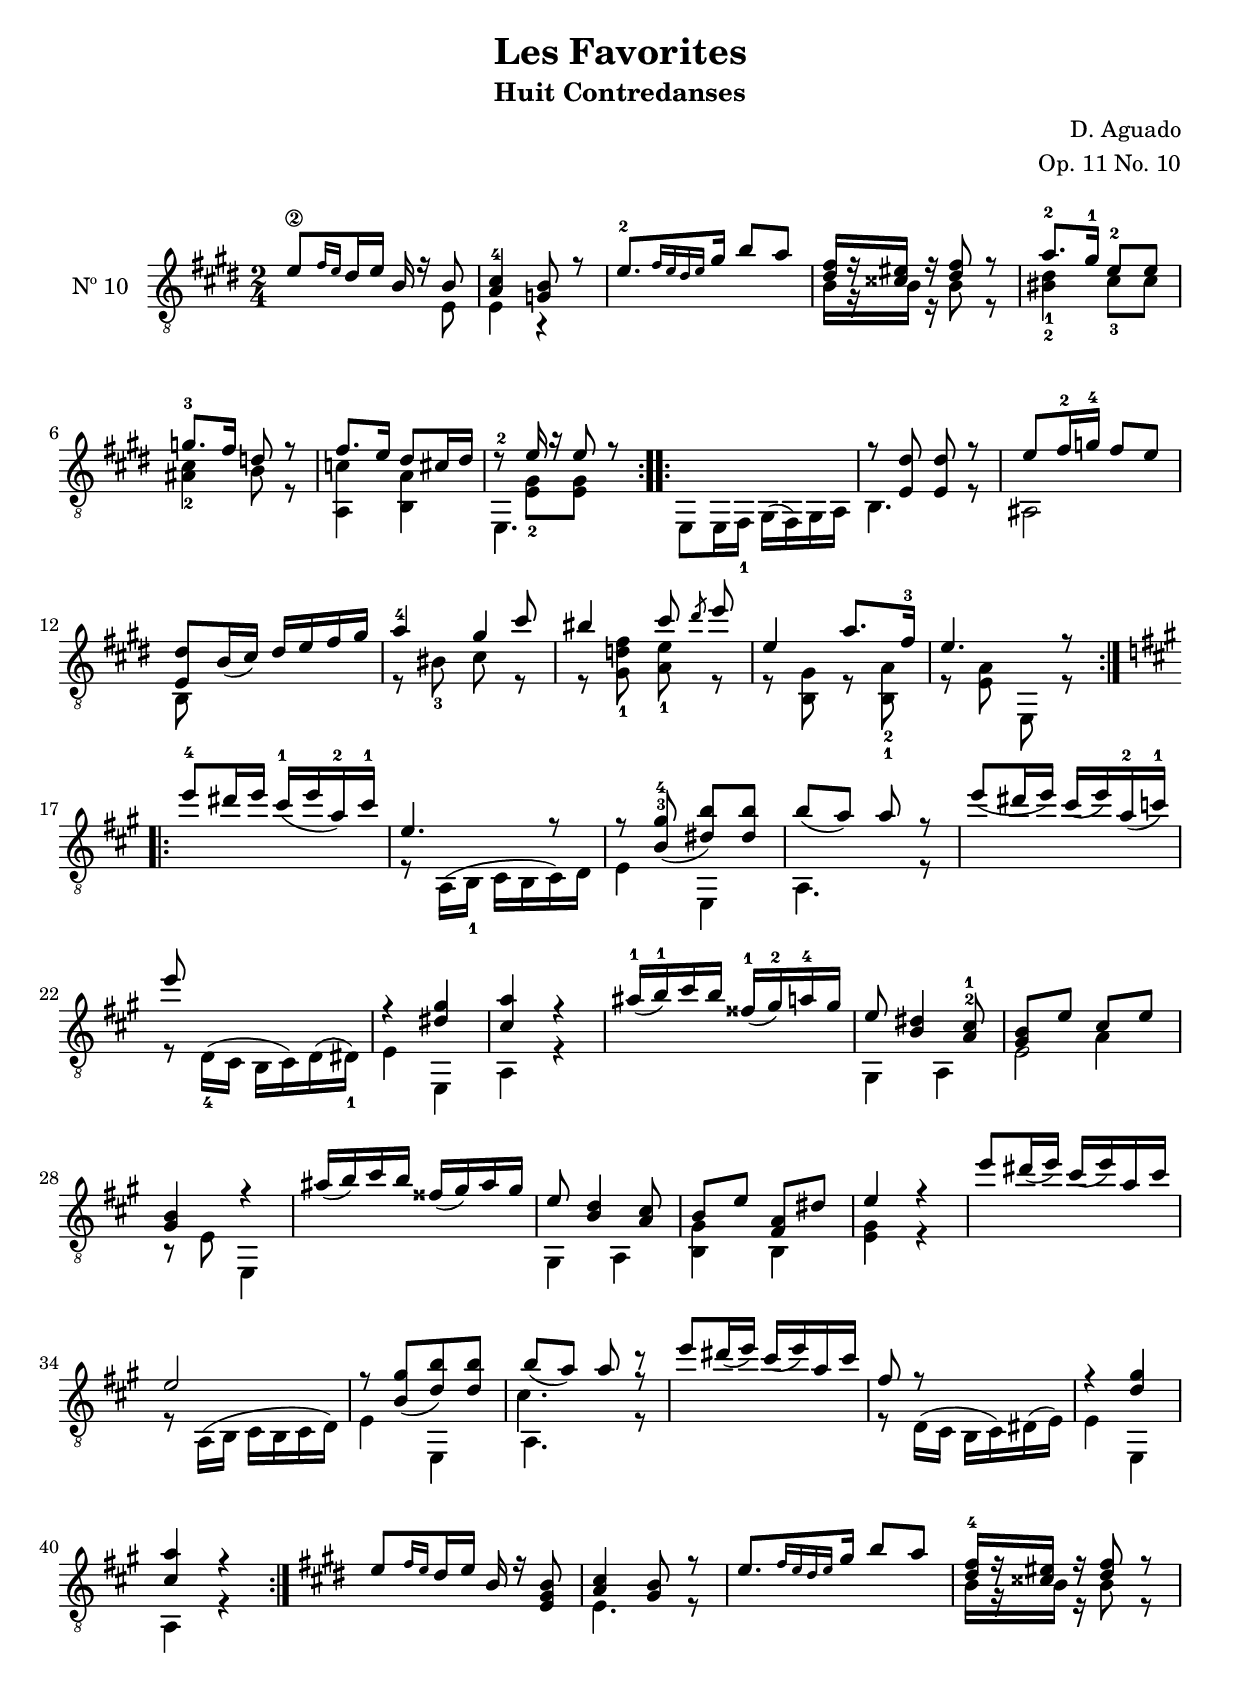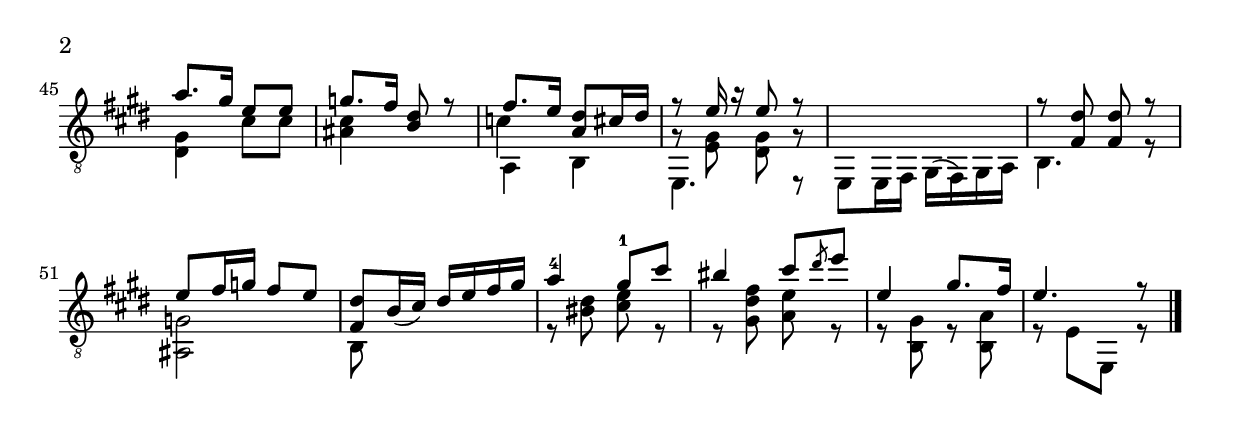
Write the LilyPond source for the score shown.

\version "2.19.32"

\header {
  title = "Les Favorites"
  subtitle = "Huit Contredanses"
  composer = "D. Aguado"
  opus = "Op. 11 No. 10"
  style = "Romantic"
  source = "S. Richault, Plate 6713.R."
  date = "1846"
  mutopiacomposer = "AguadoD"
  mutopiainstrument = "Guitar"
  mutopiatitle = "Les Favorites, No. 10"
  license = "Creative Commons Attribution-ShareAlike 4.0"
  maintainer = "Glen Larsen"
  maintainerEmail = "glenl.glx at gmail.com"
}

\paper {
  % add space between composer/opus markup and first staff
  markup-system-spacing #'padding = #3
  % add a little space between composer and opus
  markup-markup-spacing #'padding = #1.2
  top-margin = #8
  bottom-margin = #12
}

mbreak = {} % { \break }
global = {
  \time 2/4
  \key e \major
}

upperVoice = \relative c' {
  \voiceOne
  \slurDown
  \set stringNumberOrientations = #'(up)
  \set fingeringOrientations = #'(up)
  \repeat volta 2 {
    <e\2>8[ \grace{fis16[ e]} dis16 e] b r b8 |
    <a cis-4>4 <g b>8 r |
    <e'-2>8.[ \grace{fis16[ e dis e16]} gis16] b8 a |
    <dis, fis>16[ r <cisis eis>16] r <dis fis>8 r |
    <a'-2>8. <gis-1>16 <e-2>8 e |
    <g-3>8. fis16 d8 r |

    \mbreak
    fis8. e16 dis8 cis16 dis |
    d8\rest e16 r e8 s |
  }
  \repeat volta 2 {
    s2 |
    r8 <e, dis'> q r |
    e'8 <fis-2>16 <g-4> fis8 e |
    <e, dis'>8 b'16( cis) dis e fis gis |
    << {\voiceOne <a-4>4 gis} \\ {\voiceThree s4 s8 cis8} >> |

    \mbreak
    bis4 cis8\noBeam \slashedGrace{dis8} e |
    e,4 a8. <fis-3>16 |
    e4. r8 |
  }
  \repeat volta 2 {
    \key a\major
    <e'-4>8 dis16 e <cis-1>16( e <a,-2>) <cis-1> |
    e,4. r8 |
    r8 <b-3 gis'-4>( <dis b'>) q |
    b'8( a) a r |

    \mbreak
    e'8( dis16 e) cis( e) <a,-2>( <c-1>) |
    e8 s s4 |
    r4 <dis, gis> |
    <cis a'>4 r |
    <ais'-1>16( <b-1>) cis b <fisis-1>( <gis-2>) <a-4> gis |

    e8 <b dis>4 <a-2 cis-1>8 |
    <gis b>8 e' cis e |
    <gis, b>4 r |

    \mbreak
    ais'16( b) cis b fisis( gis) ais gis |
    e8 <b d>4 <a cis>8 |
    b8 e <fis, a> dis' |
    e4 r |
    e'8 dis16( e) cis( e) a, cis |
    e,2 |
    r8 <b gis'>8[( <d b'>) q] |
    
    \mbreak
    b'8( a) a r |
    e'8 dis16( e) cis( e) a, cis |
    fis,8 r s4 |
    r4 <d gis> |
    <cis a'>4 r |
  }
  \key e \major
  e8[ \grace{fis16[ e]} dis16 e] b r <e, gis b>8 |
  <a cis>4 <gis b>8 r |

  \mbreak
  e'8.[ \grace{fis16[ e dis e]} gis16] b8 a |
  <dis,-4 fis>16[ r <cisis eis>16] r <dis fis>8 r |
  a'8. gis16 e8 e |
  g8. fis16 <b, dis>8 r |
  fis'8. e16 <a, dis>8 cis16 dis |
  r8 e16 r e8 r |
  s2 |

  \mbreak
  r8 <fis, dis'> q r |
  e'8 fis16 g fis8 e |
  <fis, dis'>8 b16( cis) dis e fis gis |
  <a-4>4 <gis-1>8 cis8 |
  bis4 cis8 \slashedGrace{dis} e |
  e,4 gis8. fis16 |
  e4. r8 |

  \bar "|."
}

lowerVoice = \relative c {
  \voiceTwo
  \slurUp
  \set stringNumberOrientations = #'(down)
  \set fingeringOrientations = #'(down)
  s4 s8 e |
  e4 r |
  s2 |
  b'16[ r b] r b8 r |
  <bis-2 dis-1>4 <cis-3>8 cis |
  <ais-2 cis>4 b8 r |

  <a, c'>4 <b a'> |
  << {
    \voiceTwo <e,-2>4. s8
  } \\ {
    \set fingeringOrientations = #'(down)
    \voiceThree\stemDown s8 <e'-2 gis>8[ <e gis>8] r
  } >> |
  e,8 e16 <fis-1> gis( fis) gis a |
  b4. r8 |
  ais2 |
  b8 s s4 |
  r8 <bis'-3> cis r |

  r8 <gis-1 d' fis> <a-1 e'> r |
  r8 <b, gis'>8 r <b-1 a'-2> |
  r8 <e a> e, r |
  s2 |
  r8 a16( <b-1> cis b cis) d |
  e4 e, |
  a4. r8 |

  s2 |
  r8 <d-4>16( cis b cis) d( <dis-1>) |
  e4 e, |
  a4 r |
  s2 |
  gis4 a |
  << {\voiceTwo e'2} \\ {\voiceThree\stemDown s4 a} >> |
  r8 e e,4 |

  s2 |
  gis4 a |
  <b gis'>4 b |
  <e gis>4 r |
  s2 |
  r8 a,16( b cis b cis d)
  e4 e, |

  << {\voiceTwo a4. r8 } \\ {\voiceThree\stemDown cis'4. r8 } >> |
  s2 |
  r8 d,16( cis b cis) dis( e) |
  e4 e, |
  a4 r |
  s2 |
  e'4. r8 |

  s2 |
  b'16[ r b] r b8 r |
  <gis dis>4 cis8 cis |
  <ais cis>4 s |
  << {\voiceTwo a,4 b } \\ {\voiceThree\stemDown c'4 s } >> |
  << {\voiceTwo e,,4. e8\rest } \\ {\voiceThree\stemDown g'8\rest <e gis> <dis gis> g\rest } >> |
  e,8 e16 fis gis( fis) gis a |

  b4. r8 |
  <ais g'>2 |
  b8 s s4 |
  r8 <bis' dis> <cis e> r |
  r8 <gis dis' fis> <a e'> r |
  r8 <b, gis'> r <b a'> |
  r8 e[ e,] r |
}

\score {
  <<
    \new Staff = "Guitar" \with {
      midiInstrument = #"acoustic guitar (nylon)"
      instrumentName = #"Nº 10"
      \mergeDifferentlyDottedOn
      \mergeDifferentlyHeadedOn
%      \override StringNumber #'stencil = ##f
    } <<
      \global
      \clef "treble_8"

      \context Voice = "upperVoice" \upperVoice
      \context Voice = "lowerVoice" \lowerVoice
    >>
%{
    % tabs are not completely developed
    \new TabStaff = "Guitar tabs" \with {
      restrainOpenStrings = ##t
    } <<
      \clef "moderntab"
      \global
      \context TabVoice = "upperVoice" \upperVoice
      \context TabVoice = "lowerVoice" \lowerVoice
    >>
%}
  >>
  \layout {}
  \midi {
    \context { \TabStaff \remove "Staff_performer" }
    \tempo 4 = 74
  }
}
